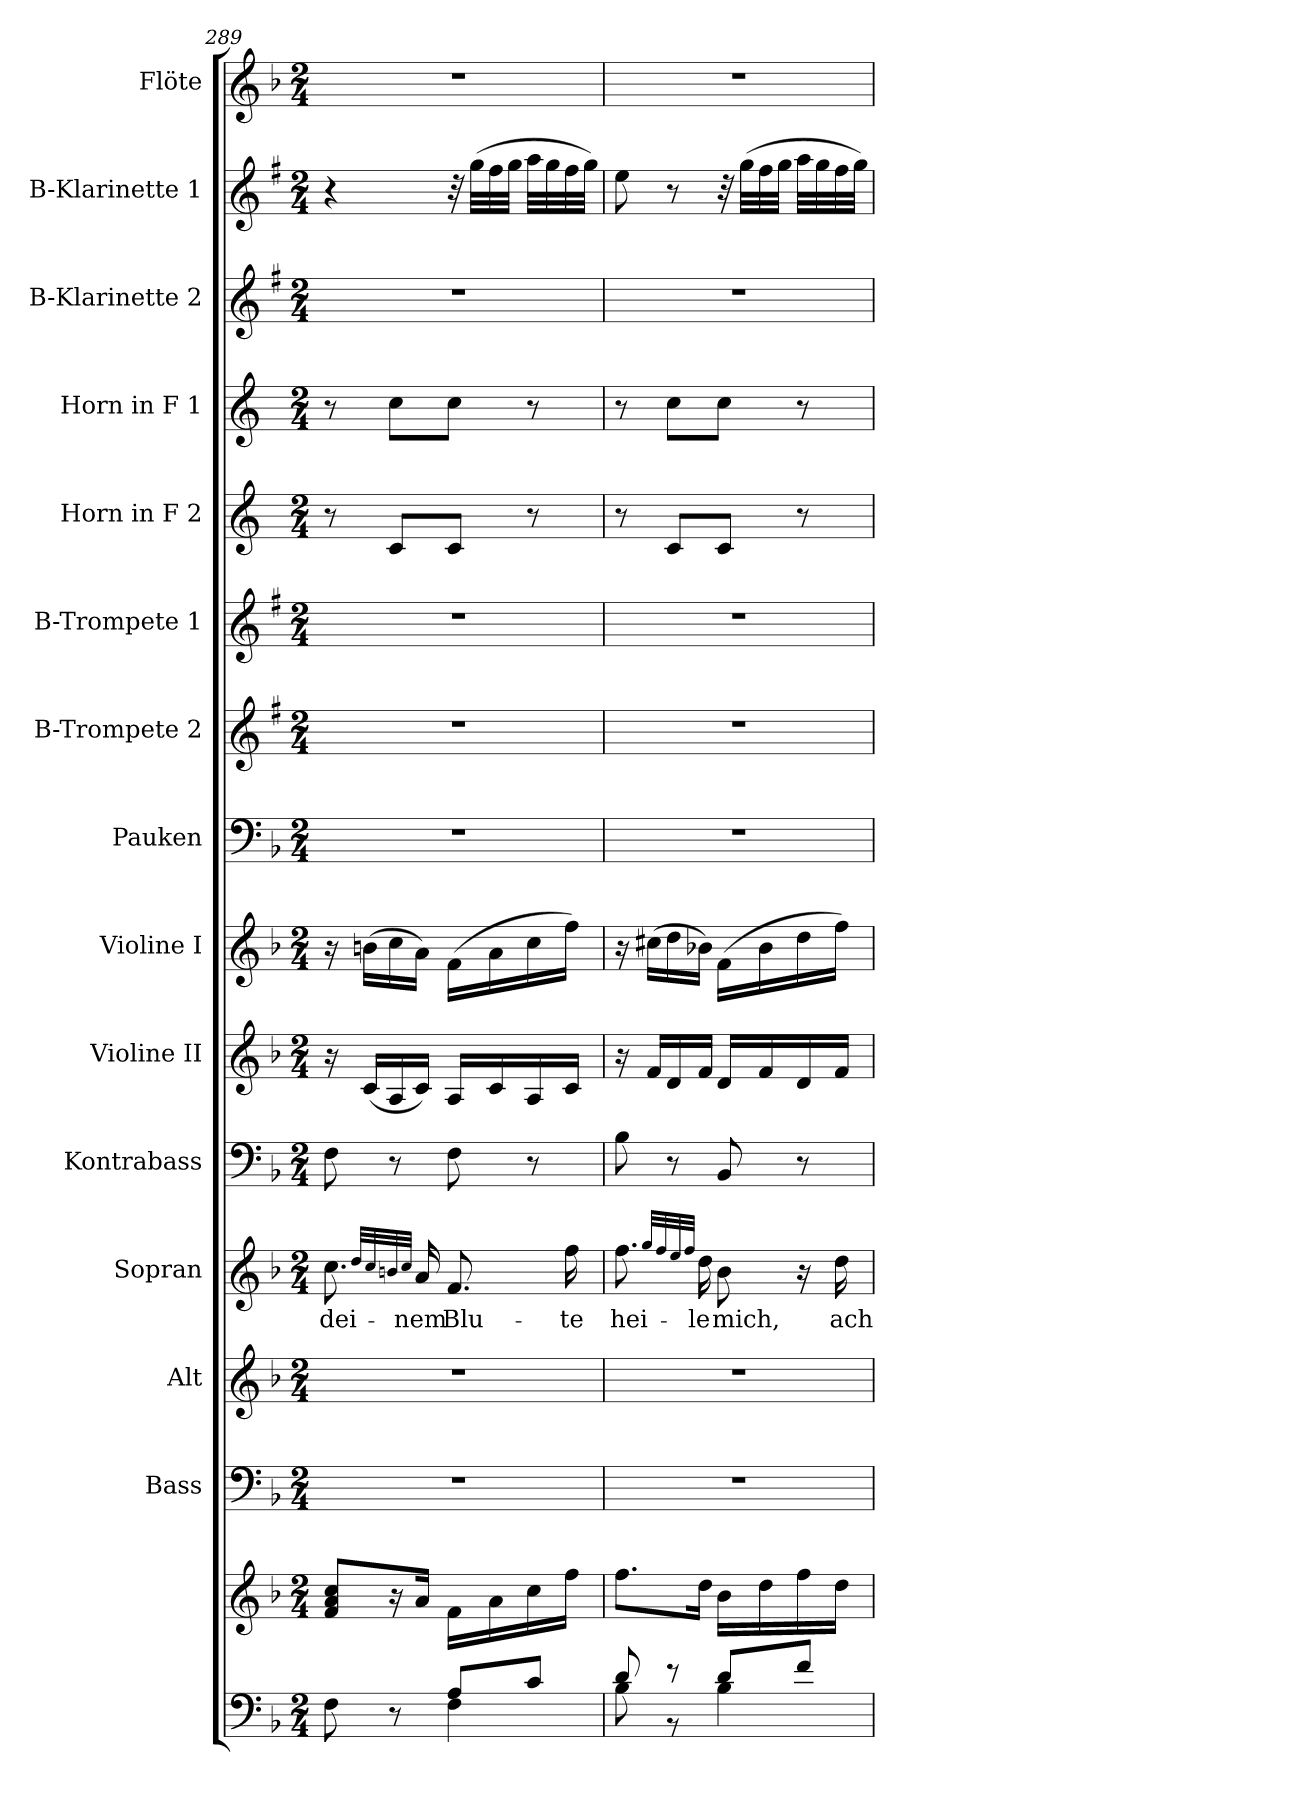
**kern	**kern	**kern	**kern	**kern	**text	**kern	**kern	**kern	**kern	**kern	**kern	**kern	**kern	**kern	**kern	**kern
*part15	*part15	*part14	*part13	*part12	*part12	*part11	*part10	*part9	*part8	*part7	*part6	*part5	*part4	*part3	*part2	*part1
*staff16	*staff15	*staff14	*staff13	*staff12	*staff12	*staff11	*staff10	*staff9	*staff8	*staff7	*staff6	*staff5	*staff4	*staff3	*staff2	*staff1
*	*	*I"Bass	*I"Alt	*I"Sopran	*	*I"Kontrabass	*I"Violine II	*I"Violine I	*I"Pauken	*I"B-Trompete 2	*I"B-Trompete 1	*I"Horn in F 2	*I"Horn in F 1	*I"B-Klarinette 2	*I"B-Klarinette 1	*I"Flöte
*	*	*I'B.	*I'A.	*I'S.	*	*I'Kb.	*I'Vl. II	*I'Vl. I	*I'Pk.	*I'B Trp. 2	*I'B Trp. 1	*	*	*I'B Kl. 2	*I'B Kl. 1	*I'Fl.
*clefF4	*clefG2	*clefF4	*clefG2	*clefG2	*	*clefF4	*clefG2	*clefG2	*clefF4	*clefG2	*clefG2	*clefG2	*clefG2	*clefG2	*clefG2	*clefG2
*	*	*	*	*	*	*ITrd7c12	*	*	*	*ITrd1c2	*ITrd1c2	*ITrd4c7	*ITrd4c7	*ITrd1c2	*ITrd1c2	*
*k[b-]	*k[b-]	*k[b-]	*k[b-]	*k[b-]	*	*k[b-]	*k[b-]	*k[b-]	*k[b-]	*k[b-]	*k[b-]	*k[b-]	*k[b-]	*k[b-]	*k[b-]	*k[b-]
*F:	*F:	*F:	*F:	*F:	*	*F:	*F:	*F:	*F:	*F:	*F:	*F:	*F:	*F:	*F:	*F:
*M2/4	*M2/4	*M2/4	*M2/4	*M2/4	*	*M2/4	*M2/4	*M2/4	*M2/4	*M2/4	*M2/4	*M2/4	*M2/4	*M2/4	*M2/4	*M2/4
=289	=289	=289	=289	=289	=289	=289	=289	=289	=289	=289	=289	=289	=289	=289	=289	=289
*^	*	*	*	*	*	*	*	*	*	*	*	*	*	*	*	*
!	!	!	!	!	!	!LO:LY:b	!	!	!	!	!	!	!	!	!	!	!
4ryy	8F\	8f/ 8a/ 8cc/L	2r	2r	8.cc\	dei-	8FF\	16r	16r	2r	2r	2r	8r	8r	2r	4r	2r
.	.	.	.	.	.	.	.	(<16c/LL	(>16bn\LL	.	.	.	.	.	.	.	.
.	8r	16r	.	.	.	.	8r	16A/	16cc\	.	.	.	8F/L	8f\L	.	.	.
.	.	.	.	.	32qdd/LLL	.	.	.	.	.	.	.	.	.	.	.	.
.	.	.	.	.	32qcc/	.	.	.	.	.	.	.	.	.	.	.	.
.	.	.	.	.	32qbn/	.	.	.	.	.	.	.	.	.	.	.	.
.	.	.	.	.	32qcc/JJJ	.	.	.	.	.	.	.	.	.	.	.	.
!	!	!	!	!	!	!LO:LY:b	!	!	!	!	!	!	!	!	!	!	!
.	.	16a/Jk	.	.	16a/	-nem	.	16c/JJ)	16a\JJ)	.	.	.	.	.	.	.	.
!	!	!	!	!	!	!LO:LY:b	!	!	!	!	!	!	!	!	!	!	!
8A/L	4F\	16f\LL	.	.	8.f/	Blu-	8FF\	16A/LL	(>16f\LL	.	.	.	8F/J	8f\J	.	32r	.
.	.	.	.	.	.	.	.	.	.	.	.	.	.	.	.	(>32ff\LLL	.
.	.	16a\	.	.	.	.	.	16c/	16a\	.	.	.	.	.	.	32ee\	.
.	.	.	.	.	.	.	.	.	.	.	.	.	.	.	.	32ff\JJJ	.
8c/J	.	16cc\	.	.	.	.	8r	16A/	16cc\	.	.	.	8r	8r	.	32gg\LLL	.
.	.	.	.	.	.	.	.	.	.	.	.	.	.	.	.	32ff\	.
!	!	!	!	!	!	!LO:LY:b	!	!	!	!	!	!	!	!	!	!	!
.	.	16ff\JJ	.	.	16ff\	-te	.	16c/JJ	16ff\JJ)	.	.	.	.	.	.	32ee\	.
.	.	.	.	.	.	.	.	.	.	.	.	.	.	.	.	32ff\JJJ)	.
=290	=290	=290	=290	=290	=290	=290	=290	=290	=290	=290	=290	=290	=290	=290	=290	=290	=290
!	!	!	!	!	!	!LO:LY:b	!	!	!	!	!	!	!	!	!	!	!
8d/	8B-\	8.ff\L	2r	2r	8.ff\	hei-	8BB-\	16r	16r	2r	2r	2r	8r	8r	2r	8dd\	2r
.	.	.	.	.	.	.	.	16f/LL	(>16cc#X\LL	.	.	.	.	.	.	.	.
8r	8r	.	.	.	.	.	8r	16d/	16dd\	.	.	.	8F/L	8f\L	.	8r	.
.	.	.	.	.	32qgg/LLL	.	.	.	.	.	.	.	.	.	.	.	.
.	.	.	.	.	32qff/	.	.	.	.	.	.	.	.	.	.	.	.
.	.	.	.	.	32qee/	.	.	.	.	.	.	.	.	.	.	.	.
.	.	.	.	.	32qff/JJJ	.	.	.	.	.	.	.	.	.	.	.	.
!	!	!	!	!	!	!LO:LY:b	!	!	!	!	!	!	!	!	!	!	!
.	.	16dd\Jk	.	.	16dd\	-le	.	16f/JJ	16b-X\JJ)	.	.	.	.	.	.	.	.
!	!	!	!	!	!	!LO:LY:b	!	!	!	!	!	!	!	!	!	!	!
8d/L	4B-\	16b-\LL	.	.	8b-\	mich,	8BBB-/	16d/LL	(>16f\LL	.	.	.	8F/J	8f\J	.	32r	.
.	.	.	.	.	.	.	.	.	.	.	.	.	.	.	.	(>32ff\LLL	.
.	.	16dd\	.	.	.	.	.	16f/	16b-\	.	.	.	.	.	.	32ee\	.
.	.	.	.	.	.	.	.	.	.	.	.	.	.	.	.	32ff\JJJ	.
8f/J	.	16ff\	.	.	16r	.	8r	16d/	16dd\	.	.	.	8r	8r	.	32gg\LLL	.
.	.	.	.	.	.	.	.	.	.	.	.	.	.	.	.	32ff\	.
!	!	!	!	!	!	!LO:LY:b	!	!	!	!	!	!	!	!	!	!	!
.	.	16dd\JJ	.	.	16dd\	ach	.	16f/JJ	16ff\JJ)	.	.	.	.	.	.	32ee\	.
.	.	.	.	.	.	.	.	.	.	.	.	.	.	.	.	32ff\JJJ)	.
*v	*v	*	*	*	*	*	*	*	*	*	*	*	*	*	*	*	*
=	=	=	=	=	=	=	=	=	=	=	=	=	=	=	=	=
*-	*-	*-	*-	*-	*-	*-	*-	*-	*-	*-	*-	*-	*-	*-	*-	*-
